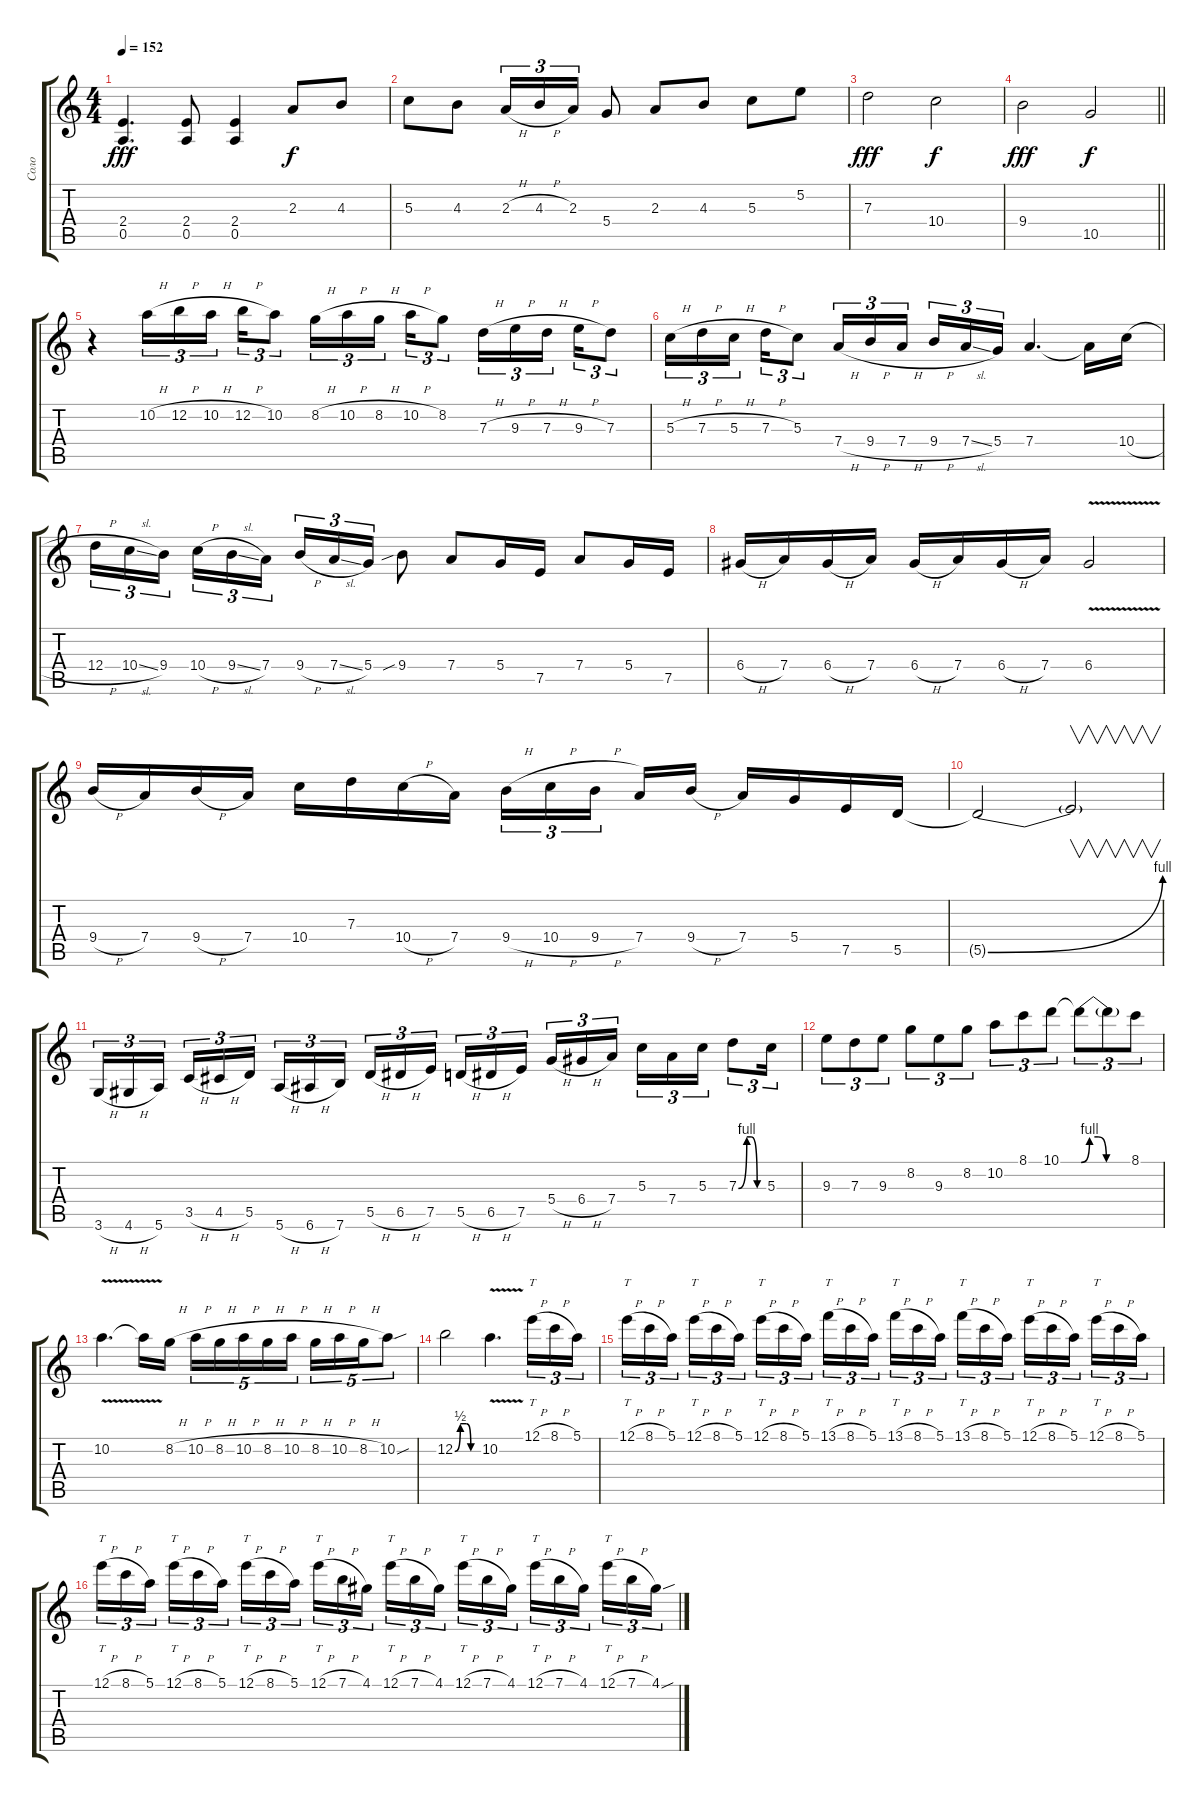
\track ("Соло" "Соло") {instrument distortionguitar}
\staff {score tabs}
\tuning (E4 B3 G3 D3 A2 E2) {hide}
\ts (4 4)
\tempo 152
\clef g2
\ks c
(2.4 0.5).4{d dy fff} (2.4 0.5).8 (2.4 0.5).4 2.3.8{dy f} 4.3.8 |
5.3.8 4.3.8 2.3{h}.16{tu (3 2)} 4.3{h}.16{tu (3 2)} 2.3.16{tu (3 2)} 5.4.8 2.3.8 4.3.8 5.3.8 5.2.8 |
7.3.2{dy fff} 10.4.2{dy f} |
\barLineRight lightlight
9.4.2{dy fff} 10.5.2{dy f} |
r.4 10.2{h}.16{tu (3 2)} 12.2{h}.16{tu (3 2)} 10.2{h}.16{tu (3 2) beam splitsecondary} 12.2{h}.16{tu (3 2)} 10.2.8{tu (3 2)} 8.2{h}.16{tu (3 2)} 10.2{h}.16{tu (3 2)} 8.2{h}.16{tu (3 2) beam splitsecondary} 10.2{h}.16{tu (3 2)} 8.2.8{tu (3 2)} 7.3{h}.16{tu (3 2)} 9.3{h}.16{tu (3 2)} 7.3{h}.16{tu (3 2) beam splitsecondary} 9.3{h}.16{tu (3 2)} 7.3.8{tu (3 2)} |
5.3{h}.16{tu (3 2)} 7.3{h}.16{tu (3 2)} 5.3{h}.16{tu (3 2) beam splitsecondary} 7.3{h}.16{tu (3 2)} 5.3.8{tu (3 2)} 7.4{h}.16{tu (3 2)} 9.4{h}.16{tu (3 2)} 7.4{h}.16{tu (3 2) beam splitsecondary} 9.4{h}.16{tu (3 2)} 7.4{sl}.16{tu (3 2)} 5.4.16{tu (3 2)} 7.4.4{d} 7.4{t}.16 10.4{h}.16 |
12.4{h}.16{tu (3 2)} 10.4{sl}.16{tu (3 2)} 9.4.16{tu (3 2) beam splitsecondary} 10.4{h}.16{tu (3 2)} 9.4{sl}.16{tu (3 2)} 7.4.16{tu (3 2)} 9.4{h}.16{tu (3 2)} 7.4{sl}.16{tu (3 2)} 5.4.16{tu (3 2)} 9.4{sib}.8 7.4.8 5.4.16 7.5.16 7.4.8 5.4.16 7.5.16 |
6.4{h}.16 7.4.16 6.4{h}.16 7.4.16 6.4{h}.16 7.4.16 6.4{h}.16 7.4.16 6.4{v}.2 |
9.4{h}.16 7.4.16 9.4{h}.16 7.4.16 10.4.16 7.3.16 10.4{h}.16 7.4.16 9.4{h}.16{tu (3 2)} 10.4{h}.16{tu (3 2)} 9.4{h}.16{tu (3 2) beam splitsecondary} 7.4.16 9.4{h}.16 7.4.16 5.4.16 7.5.16 5.5.16 |
5.5{be (bend 0 0 60 4) t}.2 5.5{t}.2{v} |
3.6{h}.16{tu (3 2)} 4.6{h}.16{tu (3 2)} 5.6.16{tu (3 2) beam splitsecondary} 3.5{h}.16{tu (3 2)} 4.5{h}.16{tu (3 2)} 5.5.16{tu (3 2)} 5.6{h}.16{tu (3 2)} 6.6{h}.16{tu (3 2)} 7.6.16{tu (3 2) beam splitsecondary} 5.5{h}.16{tu (3 2)} 6.5{h}.16{tu (3 2)} 7.5.16{tu (3 2)} 5.5{h}.16{tu (3 2)} 6.5{h}.16{tu (3 2)} 7.5.16{tu (3 2) beam splitsecondary} 5.4{h}.16{tu (3 2)} 6.4{h}.16{tu (3 2)} 7.4.16{tu (3 2)} 5.3.16{tu (3 2)} 7.4.16{tu (3 2)} 5.3.16{tu (3 2)} 7.3{be (custom 0 0 20 4 30 4 45 0 60 0)}.8{tu (3 2)} 5.3.16{tu (3 2)} |
9.3.8{tu (3 2)} 7.3.8{tu (3 2)} 9.3.8{tu (3 2)} 8.2.8{tu (3 2)} 9.3.8{tu (3 2)} 8.2.8{tu (3 2)} 10.2.8{tu (3 2)} 8.1.8{tu (3 2)} 10.1.8{tu (3 2)} 10.1{be (custom 0 0 10 4 20 4 30 0 60 0) t}.8{tu (3 2)} 10.1{t}.8{tu (3 2)} 8.1.8{tu (3 2)} |
10.2{v}.4{d} 10.2{t}.16 8.2{h}.16 10.2{h}.16{tu (5 4)} 8.2{h}.16{tu (5 4)} 10.2{h}.16{tu (5 4)} 8.2{h}.16{tu (5 4)} 10.2{h}.16{tu (5 4)} 8.2{h}.16{tu (5 4)} 10.2{h}.16{tu (5 4)} 8.2{h}.16{tu (5 4)} 10.2{sou}.8{tu (5 4)} |
12.2{be (custom 0 0 14 2 30 2 41 0 60 0)}.2 10.2{v}.4{d} 12.1{h}.16{tt tu (3 2)} 8.1{h}.16{tu (3 2)} 5.1.16{tu (3 2)} |
12.1{h}.16{tt tu (3 2)} 8.1{h}.16{tu (3 2)} 5.1.16{tu (3 2) beam splitsecondary} 12.1{h}.16{tt tu (3 2)} 8.1{h}.16{tu (3 2)} 5.1.16{tu (3 2)} 12.1{h}.16{tt tu (3 2)} 8.1{h}.16{tu (3 2)} 5.1.16{tu (3 2) beam splitsecondary} 13.1{h}.16{tt tu (3 2)} 8.1{h}.16{tu (3 2)} 5.1.16{tu (3 2)} 13.1{h}.16{tt tu (3 2)} 8.1{h}.16{tu (3 2)} 5.1.16{tu (3 2) beam splitsecondary} 13.1{h}.16{tt tu (3 2)} 8.1{h}.16{tu (3 2)} 5.1.16{tu (3 2)} 12.1{h}.16{tt tu (3 2)} 8.1{h}.16{tu (3 2)} 5.1.16{tu (3 2) beam splitsecondary} 12.1{h}.16{tt tu (3 2)} 8.1{h}.16{tu (3 2)} 5.1.16{tu (3 2)} |
12.1{h}.16{tt tu (3 2)} 8.1{h}.16{tu (3 2)} 5.1.16{tu (3 2) beam splitsecondary} 12.1{h}.16{tt tu (3 2)} 8.1{h}.16{tu (3 2)} 5.1.16{tu (3 2)} 12.1{h}.16{tt tu (3 2)} 8.1{h}.16{tu (3 2)} 5.1.16{tu (3 2) beam splitsecondary} 12.1{h}.16{tt tu (3 2)} 7.1{h}.16{tu (3 2)} 4.1.16{tu (3 2)} 12.1{h}.16{tt tu (3 2)} 7.1{h}.16{tu (3 2)} 4.1.16{tu (3 2) beam splitsecondary} 12.1{h}.16{tt tu (3 2)} 7.1{h}.16{tu (3 2)} 4.1.16{tu (3 2)} 12.1{h}.16{tt tu (3 2)} 7.1{h}.16{tu (3 2)} 4.1.16{tu (3 2) beam splitsecondary} 12.1{h}.16{tt tu (3 2)} 7.1{h}.16{tu (3 2)} 4.1{sou}.16{tu (3 2)}
